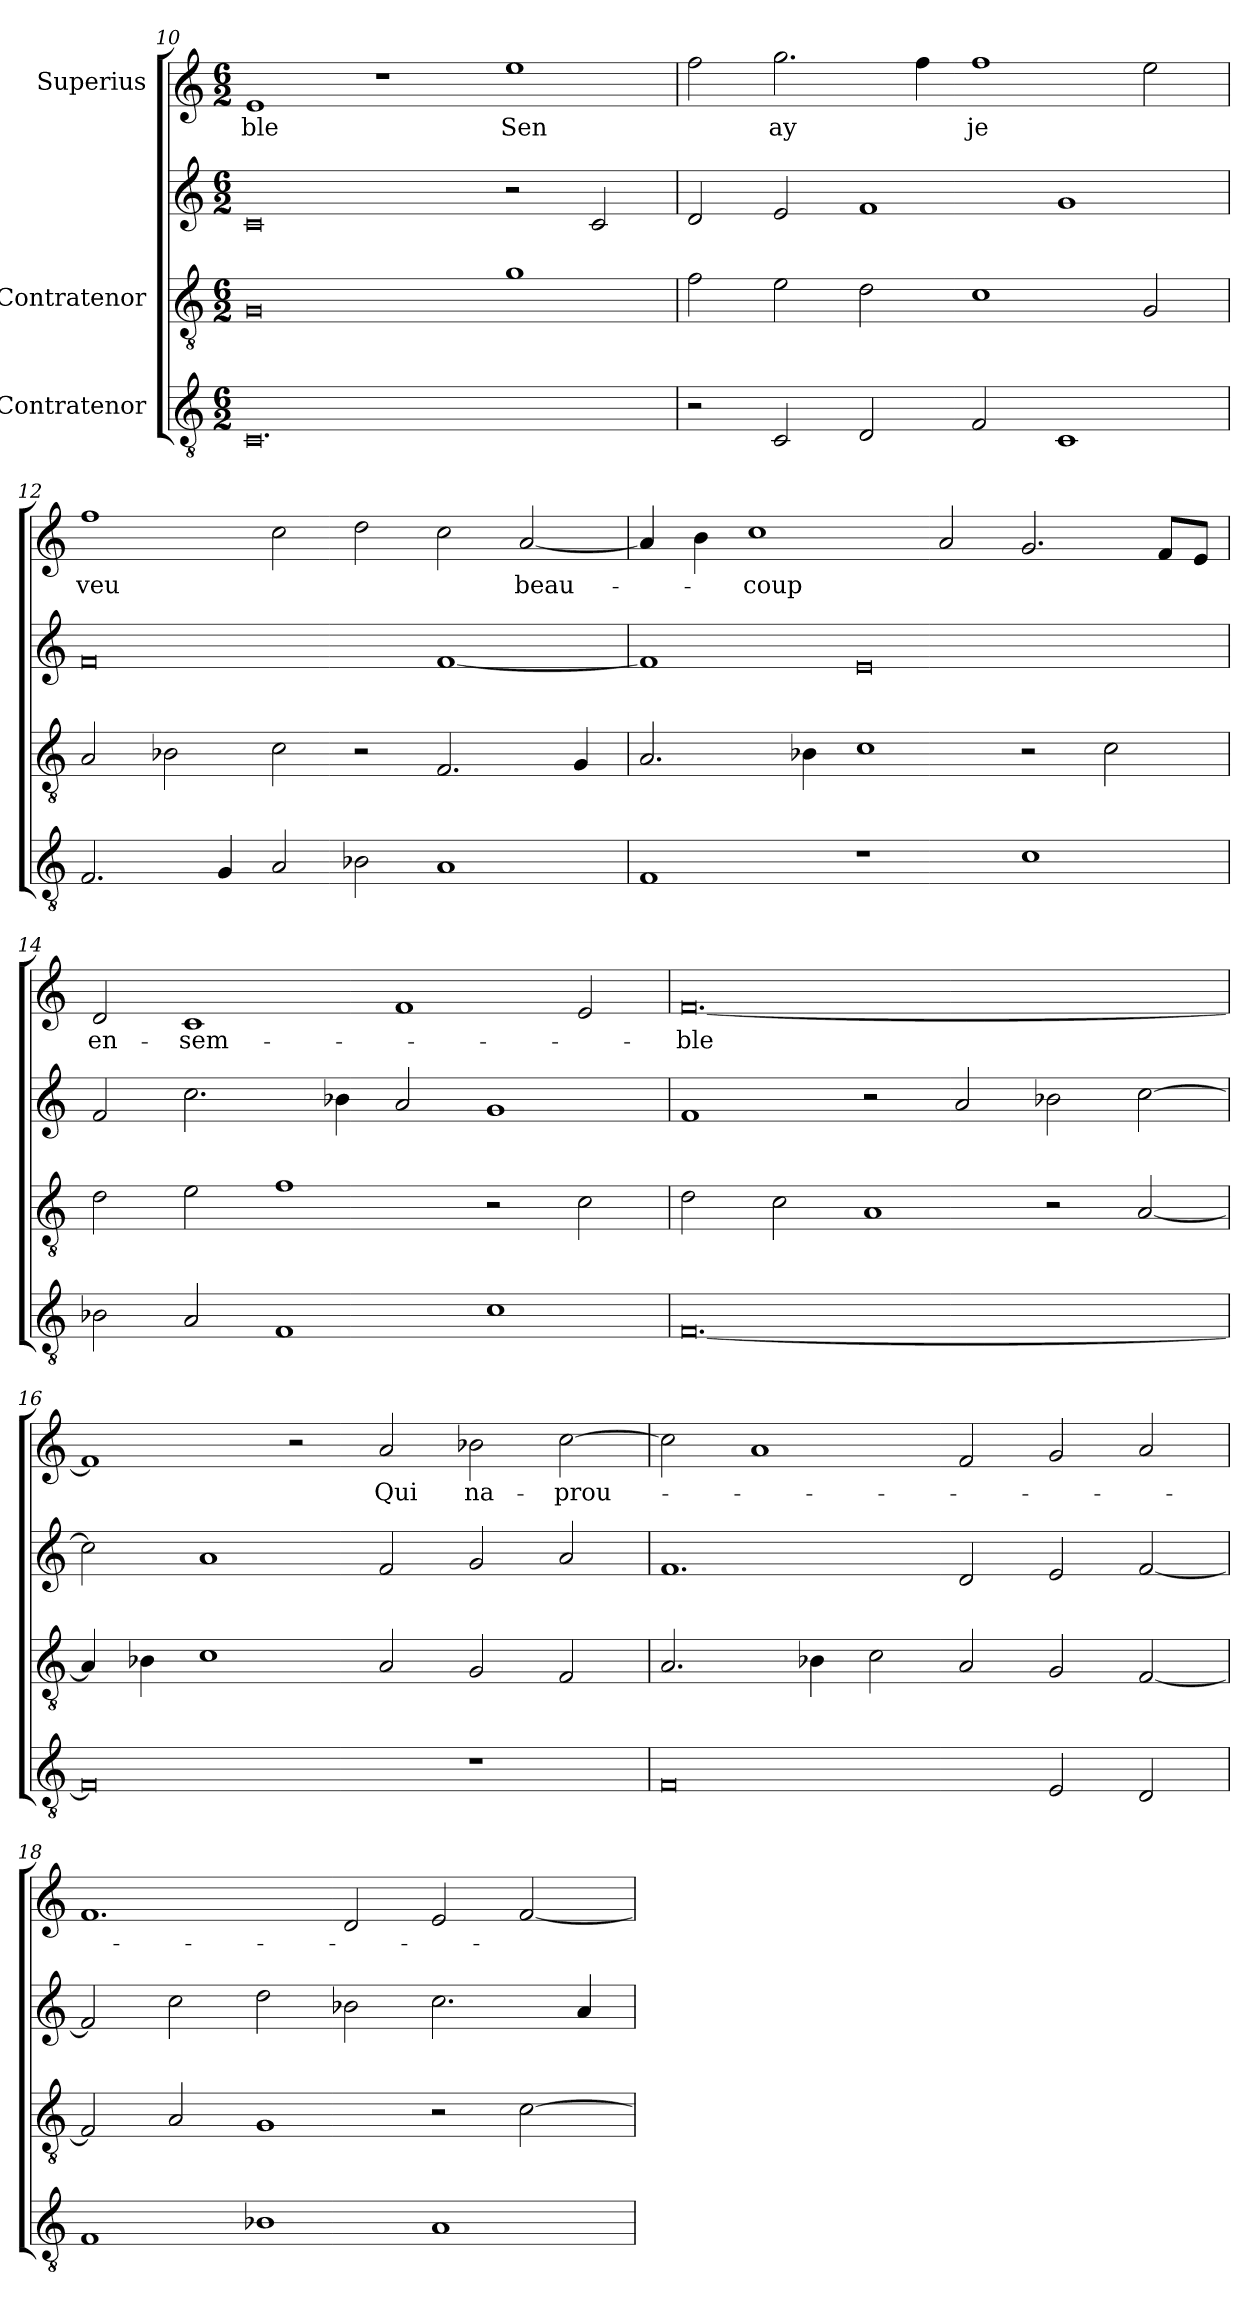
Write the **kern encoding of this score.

**kern	**kern	**kern	**kern	**text
*part4	*part3	*part2	*part1	*part1
*staff4	*staff3	*staff2	*staff1	*staff1
*I"Contratenor	*I"Contratenor	*	*I"Superius	*
*clefGv2	*clefGv2	*clefG2	*clefG2	*
*M6/2	*M6/2	*M6/2	*M6/2	*
=10	=10	=10	=10	=10
0.C	0G	0c	1e	-ble
.	.	.	1r	.
.	1g	2r	1ee	-Sen
.	.	2c	.	.
=11	=11	=11	=11	=11
2r	2f	2d	2ff	.
2C	2e	2e	2.gg	-ay
2D	2d	1f	.	.
.	.	.	4ff	.
2F	1c	.	1ff	-je
1C	.	1g	.	.
.	2G	.	2ee	.
=12	=12	=12	=12	=12
2.F	2A	0f	1ff	-veu
.	2B-X	.	.	.
4G	.	.	.	.
2A	2c	.	2cc	.
2B-X	2r	.	2dd	.
1A	2.F	[1f	2cc	.
.	.	.	[2a	beau-
.	4G	.	.	.
=13	=13	=13	=13	=13
1F	2.A	1f]	4a]	.
.	.	.	4b	.
.	.	.	1cc	-coup
.	4B-X	.	.	.
1r	1c	0e	.	.
.	.	.	2a	.
1c	2r	.	2.g	.
.	2c	.	.	.
.	.	.	8f/L	.
.	.	.	8e/J	.
=14	=14	=14	=14	=14
2B-X	2d	2f	2d	en-
2A	2e	2.cc	1c	-sem-
1F	1f	.	.	.
.	.	4b-X	.	.
.	.	2a	1f	.
1c	2r	1g	.	.
.	2c	.	2e	.
=15	=15	=15	=15	=15
[0.F	2d	1f	[0.f	-ble
.	2c	.	.	.
.	1A	2r	.	.
.	.	2a	.	.
.	2r	2b-X	.	.
.	[2A	[2cc	.	.
=16	=16	=16	=16	=16
0F]	4A]	2cc]	1f]	.
.	4B-X	.	.	.
.	1c	1a	.	.
.	.	.	2r	.
.	2A	2f	2a	-Qui
1r	2G	2g	2b-X	na-
.	2F	2a	[2cc	-prou-
=17	=17	=17	=17	=17
0F	2.A	1.f	2cc]	.
.	.	.	1a	.
.	4B-X	.	.	.
.	2c	.	.	.
.	2A	2d	2f	.
2E	2G	2e	2g	.
2D	[2F	[2f	2a	.
=18	=18	=18	=18	=18
1F	2F]	2f]	1.f	.
.	2A	2cc	.	.
1B-X	1G	2dd	.	.
.	.	2b-X	2d	.
1A	2r	2.cc	2e	.
.	[2c	.	[2f	.
.	.	4a	.	.
=	=	=	=	=
*-	*-	*-	*-	*-
